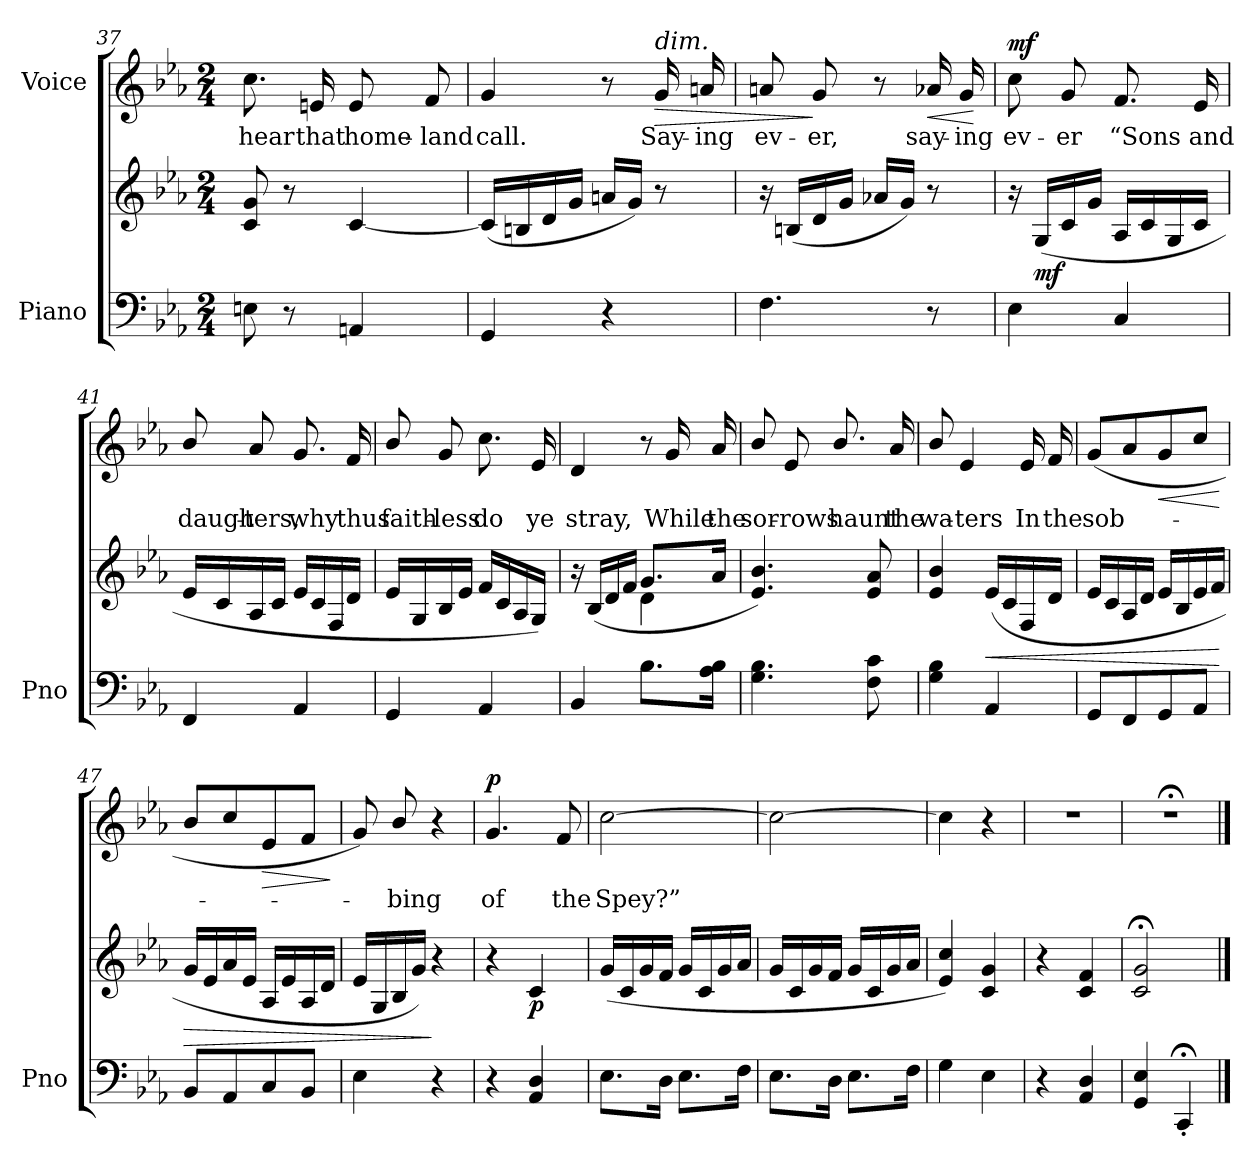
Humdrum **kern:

**kern	**kern	**dynam	**kern	**text	**dynam
*part2	*part2	*part2	*part1	*part1	*part1
*staff3	*staff2	*staff2/3	*staff1	*staff1	*staff1
*I"Piano	*	*	*I"Voice	*	*
*I'Pno	*	*	*	*	*
*clefF4	*clefG2	*	*clefG2	*	*
*k[b-e-a-]	*k[b-e-a-]	*	*k[b-e-a-]	*	*
*M2/4	*M2/4	*	*M2/4	*	*
=37	=37	=37	=37	=37	=37
!	!	!	!	!LO:LY:b	!
8En\	8c/ 8g/	.	8.cc\	hear	.
8r	8r	.	.	.	.
!	!	!	!	!LO:LY:b	!
.	.	.	16en/	that	.
!	!	!	!	!LO:LY:b	!
4AAn/	[4c/	.	8e/	home-	.
!	!	!	!	!LO:LY:b	!
.	.	.	8f/	-land	.
!!LO:LB:g=z
=38	=38	=38	=38	=38	=38
!	!	!	!	!LO:LY:b	!
4GG/	(<16c/LL]	.	4g/	call.	.
.	16Bn/	.	.	.	.
.	16d/	.	.	.	.
.	16g/JJ	.	.	.	.
4r	16an/LL	.	8r	.	.
.	16g/JJ)	.	.	.	.
*	*	*	*MM62	*	*
!	!	!	!LO:TX:a:i:t=dim.	!	!
!	!	!	!	!LO:LY:b	!LO:HP:b
.	8r	.	16g/	Say-	>
!	!	!	!	!LO:LY:b	!
.	.	.	16an/	-ing	.
=39	=39	=39	=39	=39	=39
!	!	!	!	!LO:LY:b	!
4.F\	16r	.	8an/	ev-	.
.	(<16Bn/LL	.	.	.	.
!	!	!	!	!LO:LY:b	!
.	16d/	.	8g/	-er,	]
.	16g/JJ	.	.	.	.
.	16a-X/LL	.	8r	.	.
.	16g/JJ)	.	.	.	.
*	*	*	*MM66	*	*
!	!	!	!	!LO:LY:b	!LO:HP:b
8r	8r	.	16a-X/	say-	<
!	!	!	!	!LO:LY:b	!
.	.	.	16g/	-ing	.
.	.	.	.	.	[
=40	=40	=40	=40	=40	=40
!	!	!	!	!LO:LY:b	!LO:DY:a
4E-\	16r	.	8cc\	ev-	mf
!	!	!LO:DY:b	!	!	!
.	(<16G/LL	mf	.	.	.
!	!	!	!	!LO:LY:b	!
.	16c/	.	8g/	-er	.
.	16g/JJ	.	.	.	.
!	!	!	!	!LO:LY:b	!
4C/	16A-/LL	.	8.f/	“Sons	.
.	16c/	.	.	.	.
.	16G/	.	.	.	.
!	!	!	!	!LO:LY:b	!
.	16c/JJ	.	16e-/	and	.
!!LO:PB:g=z
=41	=41	=41	=41	=41	=41
!	!	!	!	!LO:LY:b	!
4FF/	16e-/LL	.	8b-/	daugh-	.
.	16c/	.	.	.	.
!	!	!	!	!LO:LY:b	!
.	16A-/	.	8a-/	-ters,	.
.	16c/JJ	.	.	.	.
!	!	!	!	!LO:LY:b	!
4AA-/	16e-/LL	.	8.g/	why	.
.	16c/	.	.	.	.
.	16F/	.	.	.	.
!	!	!	!	!LO:LY:b	!
.	16d/JJ	.	16f/	thus	.
=42	=42	=42	=42	=42	=42
!	!	!	!	!LO:LY:b	!
4GG/	16e-/LL	.	8b-/	faith-	.
.	16G/	.	.	.	.
!	!	!	!	!LO:LY:b	!
.	16B-/	.	8g/	-less	.
.	16e-/JJ	.	.	.	.
!	!	!	!	!LO:LY:b	!
4AA-/	16f/LL	.	8.cc\	do	.
.	16c/	.	.	.	.
.	16A-/	.	.	.	.
!	!	!	!	!LO:LY:b	!
.	16G/JJ)	.	16e-/	ye	.
=43	=43	=43	=43	=43	=43
*	*^	*	*	*	*
!	!	!	!	!	!LO:LY:b	!
4BB-/	16r	4ryy	.	4d/	stray,	.
.	(>16B-/LL	.	.	.	.	.
.	16d/	.	.	.	.	.
.	16f/JJ	.	.	.	.	.
8.B-\L	8.g/L	4d\	.	8r	.	.
*	*	*	*	*MM64	*	*
!	!	!	!	!	!LO:LY:b	!
.	.	.	.	16g/	While	.
!	!	!	!	!	!LO:LY:b	!
16A-\ 16B-\Jk	16a-/Jk	.	.	16a-/	the	.
*	*v	*v	*	*	*	*
!!LO:LB:g=z
=44	=44	=44	=44	=44	=44
!	!	!	!	!LO:LY:b	!
4.G\ 4.B-\	4.e-/ 4.b-/)	.	8b-/	sor-	.
!	!	!	!	!LO:LY:b	!
.	.	.	8e-/	-rows	.
!	!	!	!	!LO:LY:b	!
.	.	.	8.b-/	haunt	.
8F\ 8c\	8e-/ 8a-/	.	.	.	.
!	!	!	!	!LO:LY:b	!
.	.	.	16a-/	the	.
=45	=45	=45	=45	=45	=45
!	!	!	!	!LO:LY:b	!
4G\ 4B-\	4e-/ 4b-/	.	8b-/	wa-	.
!	!	!	!	!LO:LY:b	!
.	.	.	4e-/	-ters	.
!	!	!LO:HP:b	!	!	!
4AA-/	(<16e-/LL	<	.	.	.
.	16c/	.	.	.	.
*	*	*	*MM62	*	*
!	!	!	!	!LO:LY:b	!
.	16F/	.	16e-/	In	.
!	!	!	!	!LO:LY:b	!
.	16d/JJ	.	16f/	the	.
=46	=46	=46	=46	=46	=46
!	!	!	!	!LO:LY:b	!
8GG/L	16e-/LL	.	(>8g/L	sob-	.
.	16c/	.	.	.	.
8FF/	16A-/	.	8a-/	.	.
.	16d/JJ	.	.	.	.
!	!	!	!	!	!LO:HP:b
8GG/	16e-/LL	.	8g/	.	<
.	16B-/	.	.	.	.
8AA-/J	16e-/	.	8cc/J	.	.
.	16f/JJ	.	.	.	.
.	.	[	.	.	[
!!LO:LB:g=z
=47	=47	=47	=47	=47	=47
!	!	!LO:HP:b	!	!	!
8BB-/L	16g/LL	>	8b-/L	.	.
.	16e-/	.	.	.	.
8AA-/	16a-/	.	8cc/	.	.
.	16e-/JJ	.	.	.	.
!	!	!	!	!	!LO:HP:b
8C/	16A-/LL	.	8e-/	.	>
.	16e-/	.	.	.	.
8BB-/J	16A-/	.	8f/J	.	.
.	16d/JJ	.	.	.	.
.	.	.	.	.	]
=48	=48	=48	=48	=48	=48
4E-\	16e-/LL	.	8g/)	.	.
.	16G/	.	.	.	.
!	!	!	!	!LO:LY:b	!
.	16B-/	.	8b-/	-bing	.
.	16g/JJ)	.	.	.	.
4r	4r	]	4r	.	.
=49	=49	=49	=49	=49	=49
*	*	*	*MM60	*	*
!	!	!	!	!LO:LY:b	!LO:DY:a
4r	4r	.	4.g/	of	p
!	!	!LO:DY:b	!	!	!
4AA-/ 4D/	4c/	p	.	.	.
!	!	!	!	!LO:LY:b	!
.	.	.	8f/	the	.
=50	=50	=50	=50	=50	=50
!	!	!	!	!LO:LY:b	!
8.E-\L	(<16g/LL	.	[2cc\	Spey?”	.
.	16c/	.	.	.	.
.	16g/	.	.	.	.
16D\Jk	16f/JJ	.	.	.	.
8.E-\L	16g/LL	.	.	.	.
.	16c/	.	.	.	.
.	16g/	.	.	.	.
16F\Jk	16a-/JJ	.	.	.	.
!!LO:LB:g=z
=51	=51	=51	=51	=51	=51
8.E-\L	16g/LL	.	2cc\_	.	.
.	16c/	.	.	.	.
.	16g/	.	.	.	.
16D\Jk	16f/JJ	.	.	.	.
8.E-\L	16g/LL	.	.	.	.
.	16c/	.	.	.	.
.	16g/	.	.	.	.
16F\Jk	16a-/JJ	.	.	.	.
=52	=52	=52	=52	=52	=52
4G\	4e-/ 4cc/)	.	4cc\]	.	.
4E-\	4c/ 4g/	.	4r	.	.
=53	=53	=53	=53	=53	=53
4r	4r	.	2r	.	.
4AA-/ 4D/	4c/ 4f/	.	.	.	.
=54	=54	=54	=54	=54	=54
4GG/ 4E-/	2c/;< 2g/;<	.	2r;<	.	.
4CC;<'/	.	.	.	.	.
==	==	==	==	==	==
*-	*-	*-	*-	*-	*-
